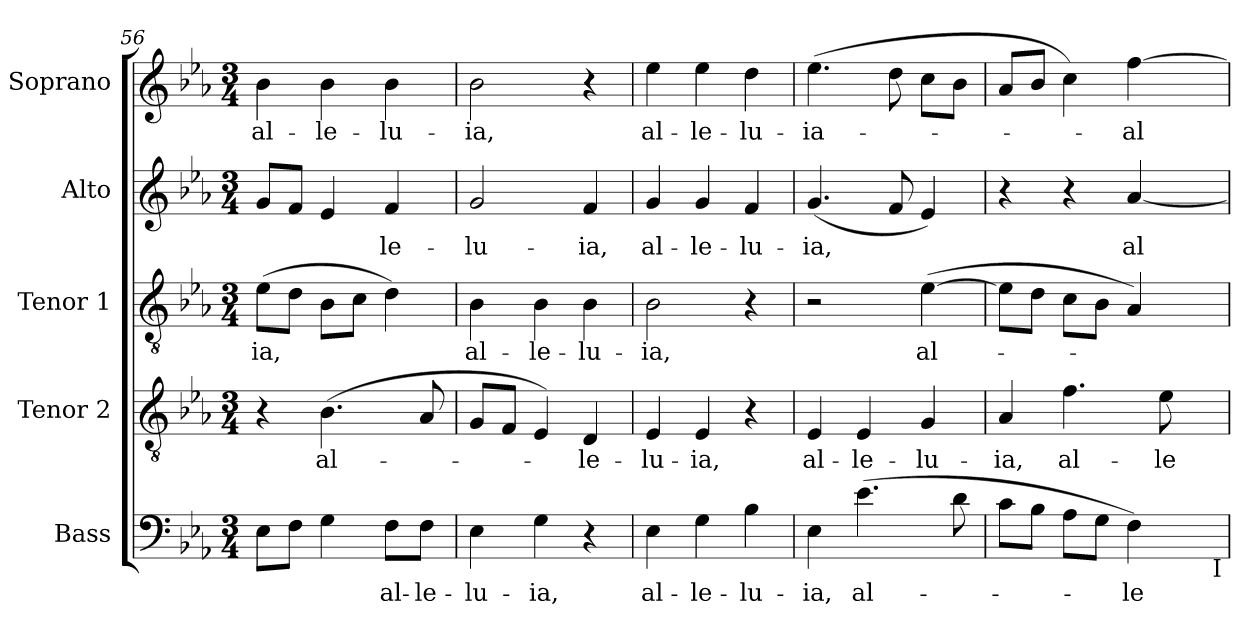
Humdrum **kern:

**kern	**text	**kern	**text	**kern	**text	**kern	**text	**kern	**text
*part5	*part5	*part4	*part4	*part3	*part3	*part2	*part2	*part1	*part1
*staff5	*staff5	*staff4	*staff4	*staff3	*staff3	*staff2	*staff2	*staff1	*staff1
*I"Bass	*	*I"Tenor 2	*	*I"Tenor 1	*	*I"Alto	*	*I"Soprano	*
*I'B.	*	*I'T.	*	*I'T.	*	*I'A.	*	*I'S.	*
*clefF4	*	*clefGv2	*	*clefGv2	*	*clefG2	*	*clefG2	*
*	*	*ITrd7c12	*	*ITrd7c12	*	*	*	*	*
*k[b-e-a-]	*	*k[b-e-a-]	*	*k[b-e-a-]	*	*k[b-e-a-]	*	*k[b-e-a-]	*
*E-:	*	*E-:	*	*E-:	*	*E-:	*	*E-:	*
*M3/4	*	*M3/4	*	*M3/4	*	*M3/4	*	*M3/4	*
=56	=56	=56	=56	=56	=56	=56	=56	=56	=56
!	!	!	!	!	!LO:LY:b:color=#000000	!	!	!	!
!	!	!	!	!	!	!	!	!	!LO:LY:b:color=#000000
8E-i\L	.	4r	.	(8E-i\L	-ia,	8gi/L	.	4b-i\	al-
8Fi\J	.	.	.	8Di\J	.	8fi/J	.	.	.
!	!	!	!LO:LY:b:color=#000000	!	!	!	!	!	!
!	!	!	!	!	!	!	!	!	!LO:LY:b:color=#000000
4Gi\	.	(4.BB-i\	al-	8BB-i\L	.	4e-i/	.	4b-i\	-le-
.	.	.	.	8Ci\J	.	.	.	.	.
!	!LO:LY:b:color=#000000	!	!	!	!	!	!	!	!
!	!	!	!	!	!	!	!LO:LY:b:color=#000000	!	!
!	!	!	!	!	!	!	!	!	!LO:LY:b:color=#000000
8Fi\L	al-	.	.	4Di\)	.	4fi/	-le-	4b-i\	-lu-
!	!LO:LY:b:color=#000000	!	!	!	!	!	!	!	!
8Fi\J	-le-	8AA-i/	.	.	.	.	.	.	.
=57	=57	=57	=57	=57	=57	=57	=57	=57	=57
!	!LO:LY:b:color=#000000	!	!	!	!	!	!	!	!
!	!	!	!	!	!LO:LY:b:color=#000000	!	!	!	!
!	!	!	!	!	!	!	!LO:LY:b:color=#000000	!	!
!	!	!	!	!	!	!	!	!	!LO:LY:b:color=#000000
4E-i\	-lu-	8GGi/L	.	4BB-i\	al-	2gi/	-lu-	2b-i\	-ia,
.	.	8FFi/J	.	.	.	.	.	.	.
!	!LO:LY:b:color=#000000	!	!	!	!	!	!	!	!
!	!	!	!	!	!LO:LY:b:color=#000000	!	!	!	!
4Gi\	-ia,	4EE-i/)	.	4BB-i\	-le-	.	.	.	.
!	!	!	!LO:LY:b:color=#000000	!	!	!	!	!	!
!	!	!	!	!	!LO:LY:b:color=#000000	!	!	!	!
!	!	!	!	!	!	!	!LO:LY:b:color=#000000	!	!
4r	.	4DDi/	-le-	4BB-i\	-lu-	4fi/	-ia,	4r	.
=58	=58	=58	=58	=58	=58	=58	=58	=58	=58
!	!LO:LY:b:color=#000000	!	!	!	!	!	!	!	!
!	!	!	!LO:LY:b:color=#000000	!	!	!	!	!	!
!	!	!	!	!	!LO:LY:b:color=#000000	!	!	!	!
!	!	!	!	!	!	!	!LO:LY:b:color=#000000	!	!
!	!	!	!	!	!	!	!	!	!LO:LY:b:color=#000000
4E-i\	al-	4EE-i/	-lu-	2BB-i\	-ia,	4gi/	al-	4ee-i\	al-
!	!LO:LY:b:color=#000000	!	!	!	!	!	!	!	!
!	!	!	!LO:LY:b:color=#000000	!	!	!	!	!	!
!	!	!	!	!	!	!	!LO:LY:b:color=#000000	!	!
!	!	!	!	!	!	!	!	!	!LO:LY:b:color=#000000
4Gi\	-le-	4EE-i/	-ia,	.	.	4gi/	-le-	4ee-i\	-le-
!	!LO:LY:b:color=#000000	!	!	!	!	!	!	!	!
!	!	!	!	!	!	!	!LO:LY:b:color=#000000	!	!
!	!	!	!	!	!	!	!	!	!LO:LY:b:color=#000000
4B-i\	-lu-	4r	.	4r	.	4fi/	-lu-	4ddi\	-lu-
=59	=59	=59	=59	=59	=59	=59	=59	=59	=59
!	!LO:LY:b:color=#000000	!	!	!	!	!	!	!	!
!	!	!	!LO:LY:b:color=#000000	!	!	!	!	!	!
!	!	!	!	!	!	!	!LO:LY:b:color=#000000	!	!
!	!	!	!	!	!	!	!	!	!LO:LY:b:color=#000000
4E-i\	-ia,	4EE-i/	al-	2r	.	(4.gi/	-ia,	(4.ee-i\	-ia-
!	!LO:LY:b:color=#000000	!	!	!	!	!	!	!	!
!	!	!	!LO:LY:b:color=#000000	!	!	!	!	!	!
(4.e-i\	al-	4EE-i/	-le-	.	.	.	.	.	.
.	.	.	.	.	.	8fi/	.	8ddi\	.
!	!	!	!LO:LY:b:color=#000000	!	!	!	!	!	!
!	!	!	!	!	!LO:LY:b:color=#000000	!	!	!	!
.	.	4GGi/	-lu-	([4E-i\	al-	4e-i/)	.	8cci\L	.
8di\	.	.	.	.	.	.	.	8b-i\J	.
!!LO:LB:g=z
=60	=60	=60	=60	=60	=60	=60	=60	=60	=60
!	!	!	!LO:LY:b:color=#000000	!	!	!	!	!	!
*^	*	*	*	*	*	*	*	*	*
8ci\L	2ryy	.	4AA-i/	-ia,	8E-i\L]	.	4r	.	8a-i/L	.
8B-i\J	.	.	.	.	8Di\J	.	.	.	8b-i/J	.
!	!	!	!	!LO:LY:b:color=#000000	!	!	!	!	!	!
8A-i\L	.	.	4.Fi\	al-	8Ci\L	.	4r	.	4cci\)	.
8Gi\J	.	.	.	.	8BB-i\J	.	.	.	.	.
!	!	!LO:LY:b:color=#000000	!	!	!	!	!	!	!	!
!	!	!	!	!	!	!	!	!LO:LY:b:color=#000000	!	!
!	!	!	!	!	!	!	!	!	!	!LO:LY:b:color=#000000
4Fi\)	8ryy	-le-	.	.	4AA-i/)	.	[4a-i/	al-	[4ffi\	-al
!	!	!	!	!LO:LY:b:color=#000000	!	!	!	!	!	!
.	16ryy	.	8E-i\	-le-	.	.	.	.	.	.
.	32ryy	.	.	.	.	.	.	.	.	.
.	64ryy	.	.	.	.	.	.	.	.	.
.	128...ryy	.	.	.	.	.	.	.	.	.
!	!LO:TX:b:t=I	!	!	!	!	!	!	!	!	!
.	1024ryy	.	.	.	.	.	.	.	.	.
*v	*v	*	*	*	*	*	*	*	*	*
=	=	=	=	=	=	=	=	=	=
*-	*-	*-	*-	*-	*-	*-	*-	*-	*-
